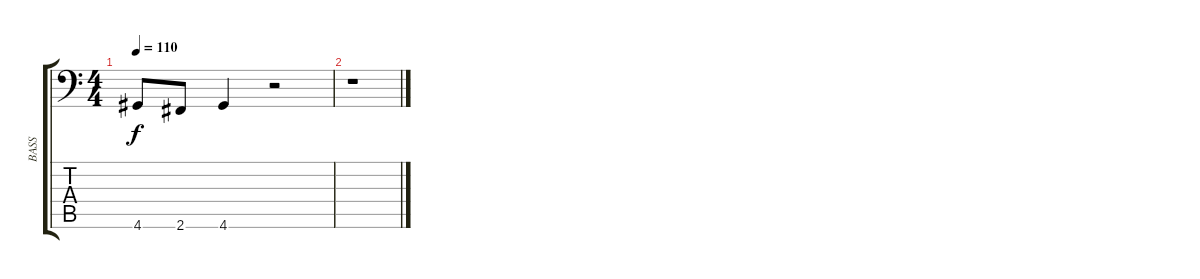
\track ("BASS" "BASS") {instrument electricbassfinger}
\staff {score tabs}
\tuning (E3 B2 G2 D2 A1 E1) {hide}
\ts (4 4)
\tempo 110
\clef f4
\ks c
4.6{t}.8{dy f} 2.6.8 4.6.4 r.2 |
r.1
